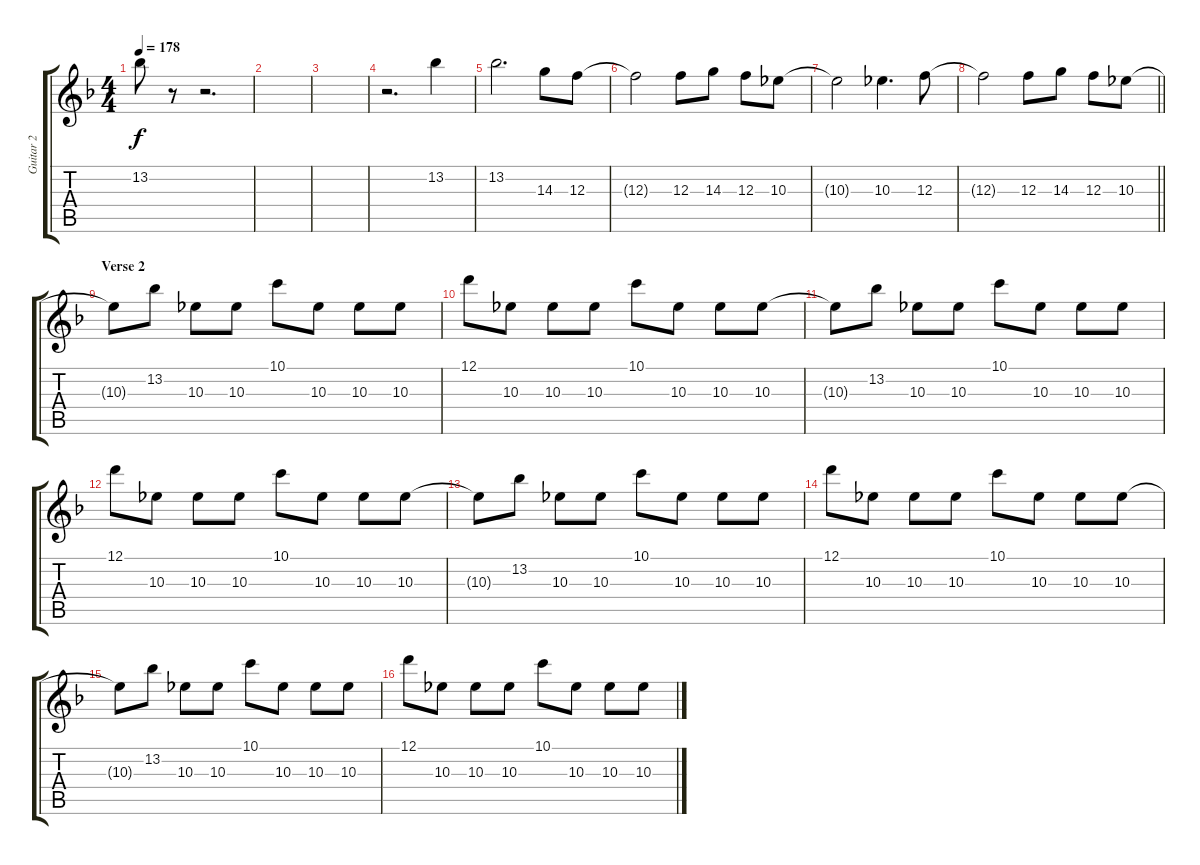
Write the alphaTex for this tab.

\track ("Guitar 2" "Guitar 2") {instrument distortionguitar}
\staff {score tabs}
\tuning (D4 A3 F3 C3 G2 D2) {hide}
\ts (4 4)
\tempo 178
\clef g2
\ks f
13.2.8{dy f} r.8 r.2{d} |
|
|
r.2{d} 13.2.4 |
13.2.2{d} 14.3.8 12.3.8 |
12.3{t}.2 12.3.8 14.3.8 12.3.8 10.3.8 |
10.3{t}.2 10.3.4{d} 12.3.8 |
\barLineRight lightlight
12.3{t}.2 12.3.8 14.3.8 12.3.8 10.3.8 |
\section ("" "Verse 2")
10.3{t}.8 13.2.8 10.3.8 10.3.8 10.1.8 10.3.8 10.3.8 10.3.8 |
12.1.8 10.3.8 10.3.8 10.3.8 10.1.8 10.3.8 10.3.8 10.3.8 |
10.3{t}.8 13.2.8 10.3.8 10.3.8 10.1.8 10.3.8 10.3.8 10.3.8 |
12.1.8 10.3.8 10.3.8 10.3.8 10.1.8 10.3.8 10.3.8 10.3.8 |
10.3{t}.8 13.2.8 10.3.8 10.3.8 10.1.8 10.3.8 10.3.8 10.3.8 |
12.1.8 10.3.8 10.3.8 10.3.8 10.1.8 10.3.8 10.3.8 10.3.8 |
10.3{t}.8 13.2.8 10.3.8 10.3.8 10.1.8 10.3.8 10.3.8 10.3.8 |
12.1.8 10.3.8 10.3.8 10.3.8 10.1.8 10.3.8 10.3.8 10.3.8
